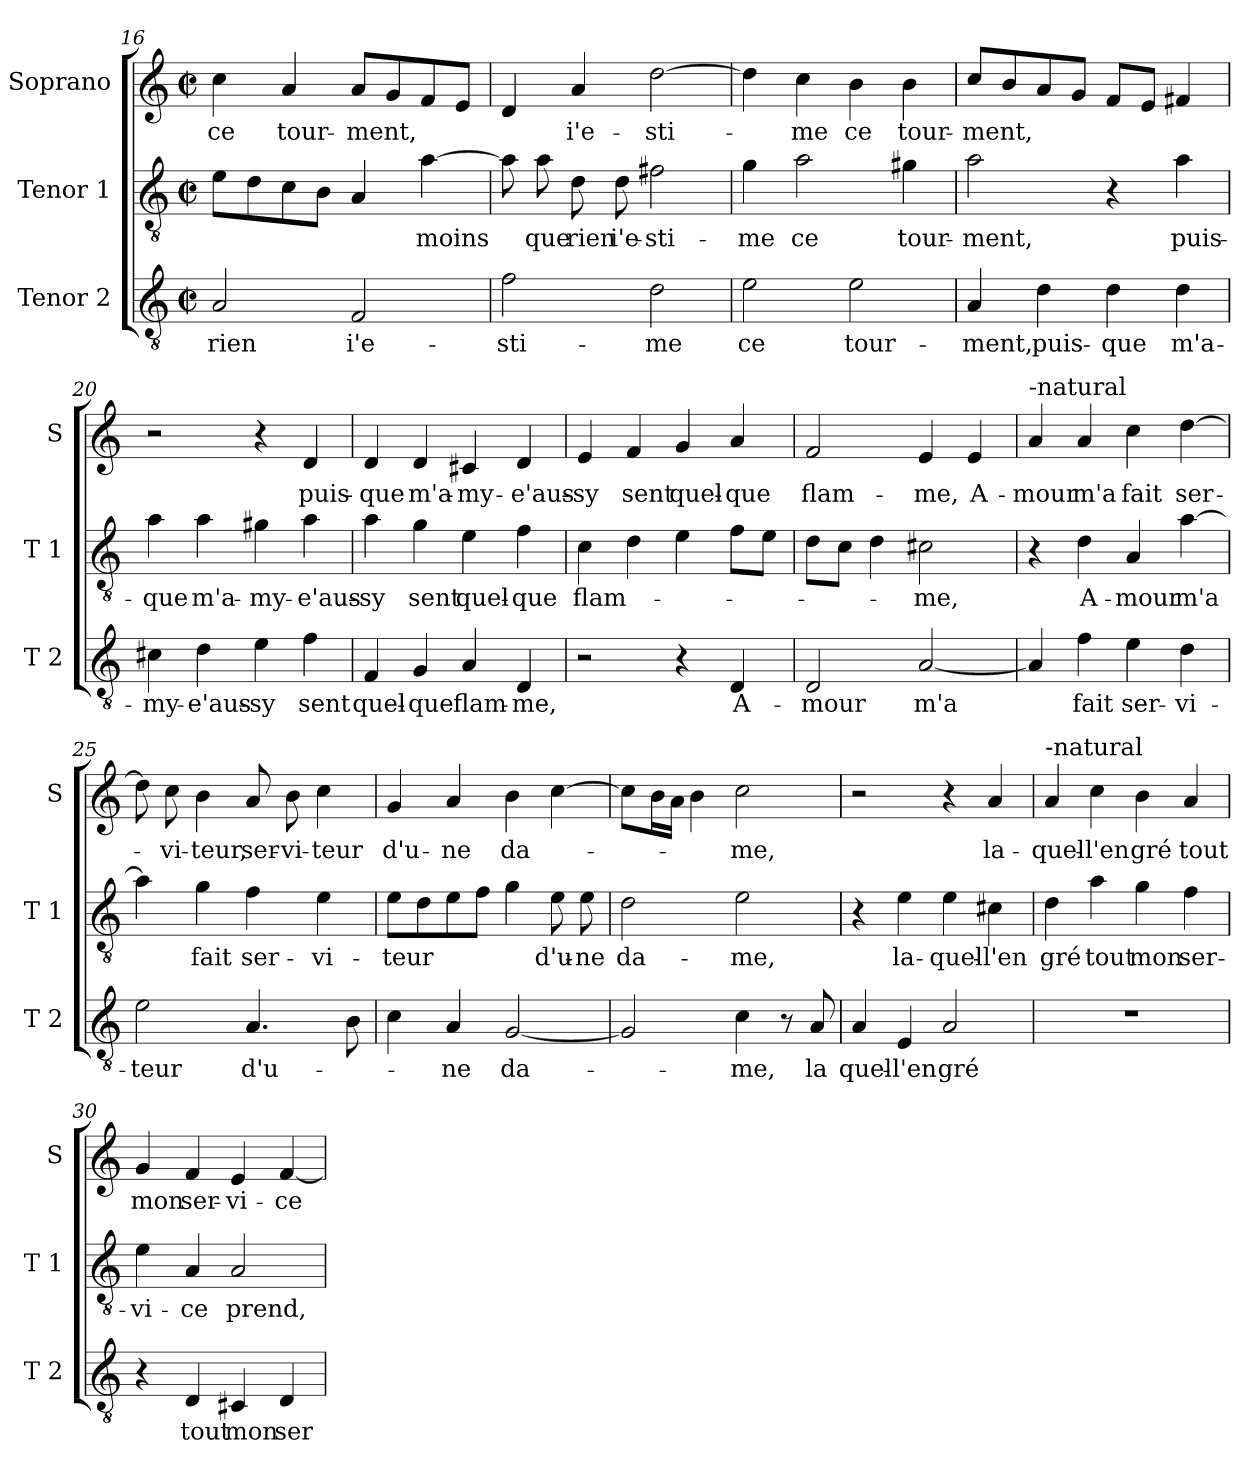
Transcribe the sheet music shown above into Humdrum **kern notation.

**kern	**text	**kern	**text	**kern	**text
*part3	*part3	*part2	*part2	*part1	*part1
*staff3	*staff3	*staff2	*staff2	*staff1	*staff1
*I"Tenor 2	*	*I"Tenor 1	*	*I"Soprano	*
*I'T 2	*	*I'T 1	*	*I'S	*
!!LO:PB:g=z
*clefGv2	*	*clefGv2	*	*clefG2	*
*k[]	*	*k[]	*	*k[]	*
*C:	*	*C:	*	*C:	*
*M2/2	*	*M2/2	*	*M2/2	*
*met(c|)	*	*met(c|)	*	*met(c|)	*
=16	=16	=16	=16	=16	=16
!	!LO:LY:b	!	!	!	!LO:LY:b
2A/	rien	8e\L	.	4cc\	ce
.	.	8d\	.	.	.
!	!	!	!	!	!LO:LY:b
.	.	8c\	.	4a/	tour-
.	.	8B\J	.	.	.
!	!LO:LY:b	!	!	!	!LO:LY:b
2F/	i'e-	4A/	.	8a/L	-ment,
.	.	.	.	8g/	.
!	!	!	!LO:LY:b	!	!
.	.	[4a\	moins	8f/	.
.	.	.	.	8e/J	.
=17	=17	=17	=17	=17	=17
!	!LO:LY:b	!	!	!	!
2f\	-sti-	8a\]	.	4d/	.
!	!	!	!LO:LY:b	!	!
.	.	8a\	que	.	.
!	!	!	!LO:LY:b	!	!LO:LY:b
.	.	8d\	rien	4a/	i'e-
!	!	!	!LO:LY:b	!	!
.	.	8d\	i'e-	.	.
!	!LO:LY:b	!	!LO:LY:b	!	!LO:LY:b
2d\	-me	2f#X\	-sti-	[2dd\	-sti-
=18	=18	=18	=18	=18	=18
!	!LO:LY:b	!	!LO:LY:b	!	!
2e\	ce	4g\	-me	4dd\]	.
!	!	!	!LO:LY:b	!	!LO:LY:b
.	.	2a\	ce	4cc\	-me
!	!LO:LY:b	!	!	!	!LO:LY:b
2e\	tour-	.	.	4b\	ce
!	!	!	!LO:LY:b	!	!LO:LY:b
.	.	4g#X\	tour-	4b\	tour-
=19	=19	=19	=19	=19	=19
!	!LO:LY:b	!	!LO:LY:b	!	!LO:LY:b
4A/	-ment,	2a\	-ment,	8cc/L	-ment,
.	.	.	.	8b/	.
!	!LO:LY:b	!	!	!	!
4d\	puis-	.	.	8a/	.
.	.	.	.	8g/J	.
!	!LO:LY:b	!	!	!	!
4d\	-que	4r	.	8f/L	.
.	.	.	.	8e/J	.
!	!LO:LY:b	!	!LO:LY:b	!	!
4d\	m'a-	4a\	puis-	4f#X/	.
=20	=20	=20	=20	=20	=20
!	!LO:LY:b	!	!LO:LY:b	!	!
4c#X\	-my-	4a\	-que	2r	.
!	!LO:LY:b	!	!LO:LY:b	!	!
4d\	-e'aus-	4a\	m'a-	.	.
!	!LO:LY:b	!	!LO:LY:b	!	!
4e\	-sy	4g#X\	-my-	4r	.
!	!LO:LY:b	!	!LO:LY:b	!	!LO:LY:b
4f\	sent	4a\	-e'aus-	4d/	puis-
!!LO:LB:g=z
=21	=21	=21	=21	=21	=21
!	!LO:LY:b	!	!LO:LY:b	!	!LO:LY:b
4F/	quel-	4a\	-sy	4d/	-que
!	!LO:LY:b	!	!LO:LY:b	!	!LO:LY:b
4G/	-que	4g\	sent	4d/	m'a-
!	!LO:LY:b	!	!LO:LY:b	!	!LO:LY:b
4A/	flam-	4e\	quel-	4c#X/	-my-
!	!LO:LY:b	!	!LO:LY:b	!	!LO:LY:b
4D/	-me,	4f\	-que	4d/	-e'aus-
=22	=22	=22	=22	=22	=22
!	!	!	!LO:LY:b	!	!LO:LY:b
2r	.	4c\	flam-	4e/	-sy
!	!	!	!	!	!LO:LY:b
.	.	4d\	.	4f/	sent
!	!	!	!	!	!LO:LY:b
4r	.	4e\	.	4g/	quel-
!	!LO:LY:b	!	!	!	!LO:LY:b
4D/	A-	8f\L	.	4a/	-que
.	.	8e\J	.	.	.
=23	=23	=23	=23	=23	=23
!	!LO:LY:b	!	!	!	!LO:LY:b
2D/	-mour	8d\L	.	2f/	flam-
.	.	8c\J	.	.	.
.	.	4d\	.	.	.
!	!LO:LY:b	!	!LO:LY:b	!	!LO:LY:b
[2A/	m'a	2c#X\	-me,	4e/	-me,
!	!	!	!	!	!LO:LY:b
.	.	.	.	4e/	A-
=24	=24	=24	=24	=24	=24
!	!	!	!	!LO:TX:a:t=-natural	!
!	!	!	!	!	!LO:LY:b
4A/]	.	4r	.	4a/	-mour
!	!LO:LY:b	!	!LO:LY:b	!	!LO:LY:b
4f\	fait	4d\	A-	4a/	m'a
!	!LO:LY:b	!	!LO:LY:b	!	!LO:LY:b
4e\	ser-	4A/	-mour	4cc\	fait
!	!LO:LY:b	!	!LO:LY:b	!	!LO:LY:b
4d\	-vi-	[4a\	m'a	[4dd\	ser-
=25	=25	=25	=25	=25	=25
!	!LO:LY:b	!	!	!	!
2e\	-teur	4a\]	.	8dd\]	.
!	!	!	!	!	!LO:LY:b
.	.	.	.	8cc\	-vi-
!	!	!	!LO:LY:b	!	!LO:LY:b
.	.	4g\	fait	4b\	-teur,
!	!LO:LY:b	!	!LO:LY:b	!	!LO:LY:b
4.A/	d'u-	4f\	ser-	8a/	ser-
!	!	!	!	!	!LO:LY:b
.	.	.	.	8b\	-vi-
!	!	!	!LO:LY:b	!	!LO:LY:b
.	.	4e\	-vi-	4cc\	-teur
8B\	.	.	.	.	.
!!LO:LB:g=z
=26	=26	=26	=26	=26	=26
!	!	!	!LO:LY:b	!	!LO:LY:b
4c\	.	8e\L	-teur	4g/	d'u-
.	.	8d\	.	.	.
!	!LO:LY:b	!	!	!	!LO:LY:b
4A/	-ne	8e\	.	4a/	-ne
.	.	8f\J	.	.	.
!	!LO:LY:b	!	!	!	!LO:LY:b
[2G/	da-	4g\	.	4b\	da-
!	!	!	!LO:LY:b	!	!
.	.	8e\	d'u-	[4cc\	.
!	!	!	!LO:LY:b	!	!
.	.	8e\	-ne	.	.
=27	=27	=27	=27	=27	=27
!	!	!	!LO:LY:b	!	!
2G/]	.	2d\	da-	8cc\L]	.
.	.	.	.	16b\L	.
.	.	.	.	16a\JJ	.
.	.	.	.	4b\	.
!	!LO:LY:b	!	!LO:LY:b	!	!LO:LY:b
4c\	-me,	2e\	-me,	2cc\	-me,
8r	.	.	.	.	.
!	!LO:LY:b	!	!	!	!
8A/	la	.	.	.	.
=28	=28	=28	=28	=28	=28
!	!LO:LY:b	!	!	!	!
4A/	quel-	4r	.	2r	.
!	!LO:LY:b	!	!LO:LY:b	!	!
4E/	-l'en	4e\	la-	.	.
!	!LO:LY:b	!	!LO:LY:b	!	!
2A/	gré	4e\	-quel-	4r	.
!	!	!	!LO:LY:b	!	!LO:LY:b
.	.	4c#X\	-l'en	4a/	la-
=29	=29	=29	=29	=29	=29
!	!	!	!	!LO:TX:a:t=-natural	!
!	!	!	!LO:LY:b	!	!LO:LY:b
1r	.	4d\	gré	4a/	-quel-
!	!	!	!LO:LY:b	!	!LO:LY:b
.	.	4a\	tout	4cc\	-l'en
!	!	!	!LO:LY:b	!	!LO:LY:b
.	.	4g\	mon	4b\	gré
!	!	!	!LO:LY:b	!	!LO:LY:b
.	.	4f\	ser-	4a/	tout
=30	=30	=30	=30	=30	=30
!	!	!	!LO:LY:b	!	!LO:LY:b
4r	.	4e\	-vi-	4g/	mon
!	!LO:LY:b	!	!LO:LY:b	!	!LO:LY:b
4D/	tout	4A/	-ce	4f/	ser-
!	!LO:LY:b	!	!LO:LY:b	!	!LO:LY:b
4C#X/	mon	2A/	prend,	4e/	-vi-
!	!LO:LY:b	!	!	!	!LO:LY:b
4D/	ser-	.	.	[4f/	-ce
=	=	=	=	=	=
*-	*-	*-	*-	*-	*-
